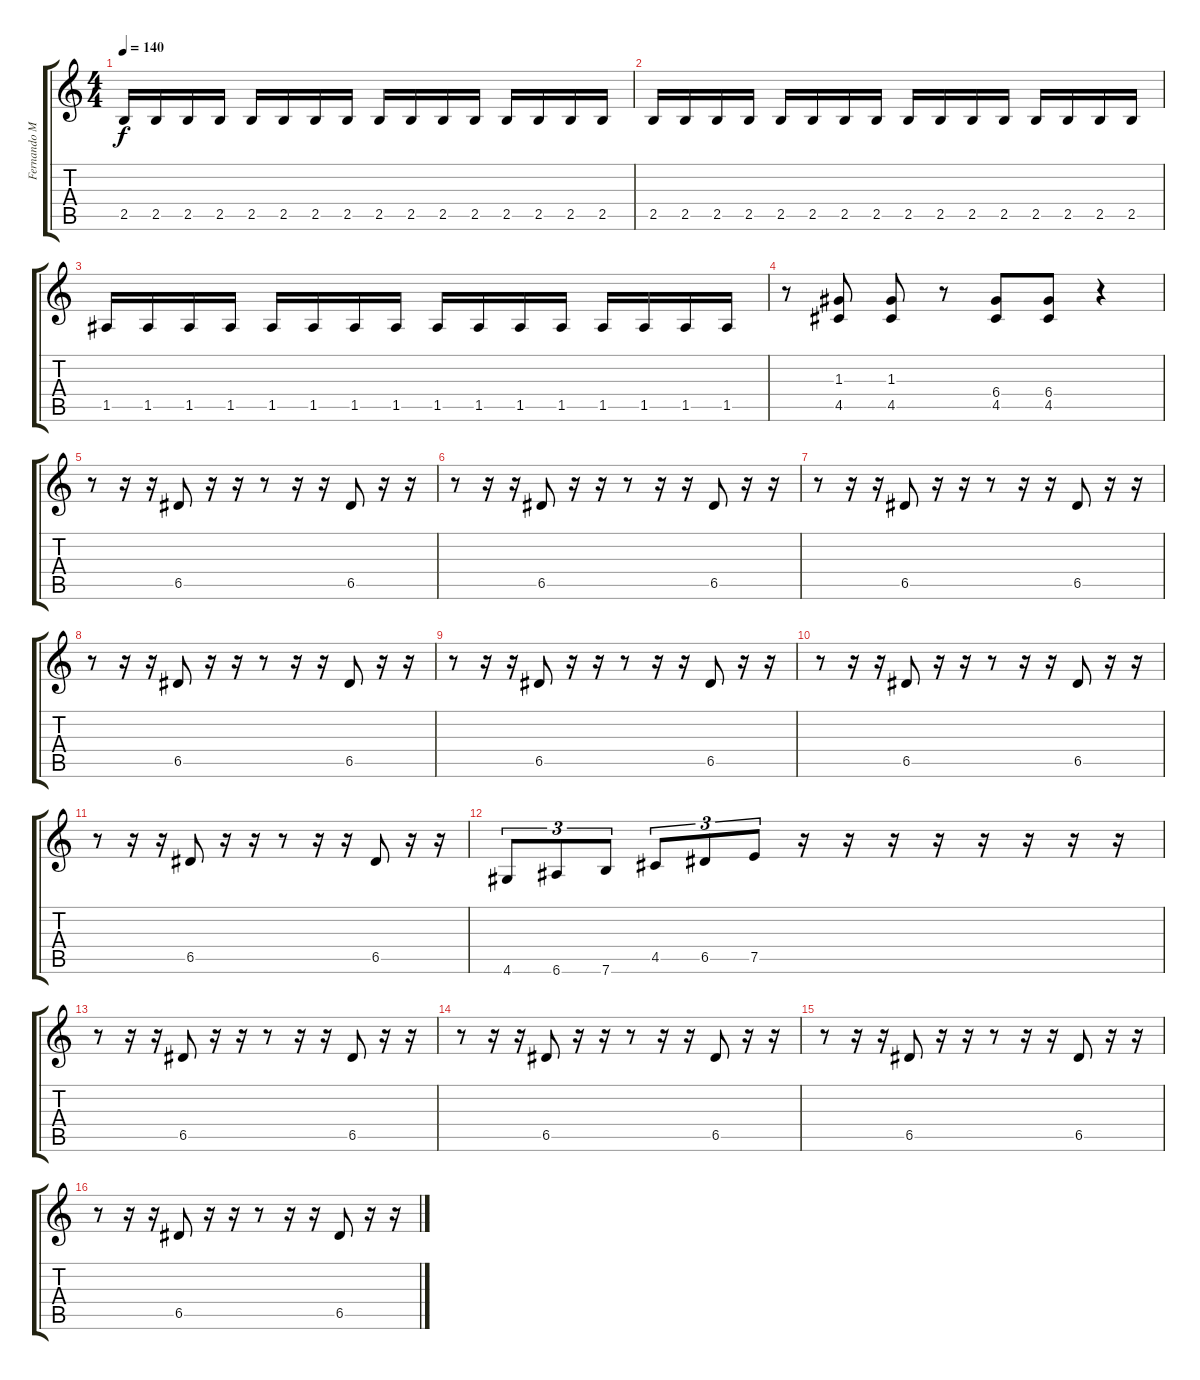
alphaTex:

\track ("Fernando Mon" "Fernando M") {instrument overdrivenguitar}
\staff {score tabs}
\tuning (E4 B3 G3 D3 A2 E2) {hide}
\ts (4 4)
\tempo 140
\clef g2
\ks c
2.5.16{dy f} 2.5.16 2.5.16 2.5.16 2.5.16 2.5.16 2.5.16 2.5.16 2.5.16 2.5.16 2.5.16 2.5.16 2.5.16 2.5.16 2.5.16 2.5.16 |
2.5.16 2.5.16 2.5.16 2.5.16 2.5.16 2.5.16 2.5.16 2.5.16 2.5.16 2.5.16 2.5.16 2.5.16 2.5.16 2.5.16 2.5.16 2.5.16 |
1.5.16 1.5.16 1.5.16 1.5.16 1.5.16 1.5.16 1.5.16 1.5.16 1.5.16 1.5.16 1.5.16 1.5.16 1.5.16 1.5.16 1.5.16 1.5.16 |
r.8 (1.3 4.5).8 (1.3 4.5).8 r.8 (6.4 4.5).8 (6.4 4.5).8 r.4 |
r.8 r.16 r.16 6.5.8 r.16 r.16 r.8 r.16 r.16 6.5.8 r.16 r.16 |
r.8 r.16 r.16 6.5.8 r.16 r.16 r.8 r.16 r.16 6.5.8 r.16 r.16 |
r.8 r.16 r.16 6.5.8 r.16 r.16 r.8 r.16 r.16 6.5.8 r.16 r.16 |
r.8 r.16 r.16 6.5.8 r.16 r.16 r.8 r.16 r.16 6.5.8 r.16 r.16 |
r.8 r.16 r.16 6.5.8 r.16 r.16 r.8 r.16 r.16 6.5.8 r.16 r.16 |
r.8 r.16 r.16 6.5.8 r.16 r.16 r.8 r.16 r.16 6.5.8 r.16 r.16 |
r.8 r.16 r.16 6.5.8 r.16 r.16 r.8 r.16 r.16 6.5.8 r.16 r.16 |
4.6.8{tu (3 2)} 6.6.8{tu (3 2)} 7.6.8{tu (3 2)} 4.5.8{tu (3 2)} 6.5.8{tu (3 2)} 7.5.8{tu (3 2)} r.16 r.16 r.16 r.16 r.16 r.16 r.16 r.16 |
r.8 r.16 r.16 6.5.8 r.16 r.16 r.8 r.16 r.16 6.5.8 r.16 r.16 |
r.8 r.16 r.16 6.5.8 r.16 r.16 r.8 r.16 r.16 6.5.8 r.16 r.16 |
r.8 r.16 r.16 6.5.8 r.16 r.16 r.8 r.16 r.16 6.5.8 r.16 r.16 |
r.8 r.16 r.16 6.5.8 r.16 r.16 r.8 r.16 r.16 6.5.8 r.16 r.16
